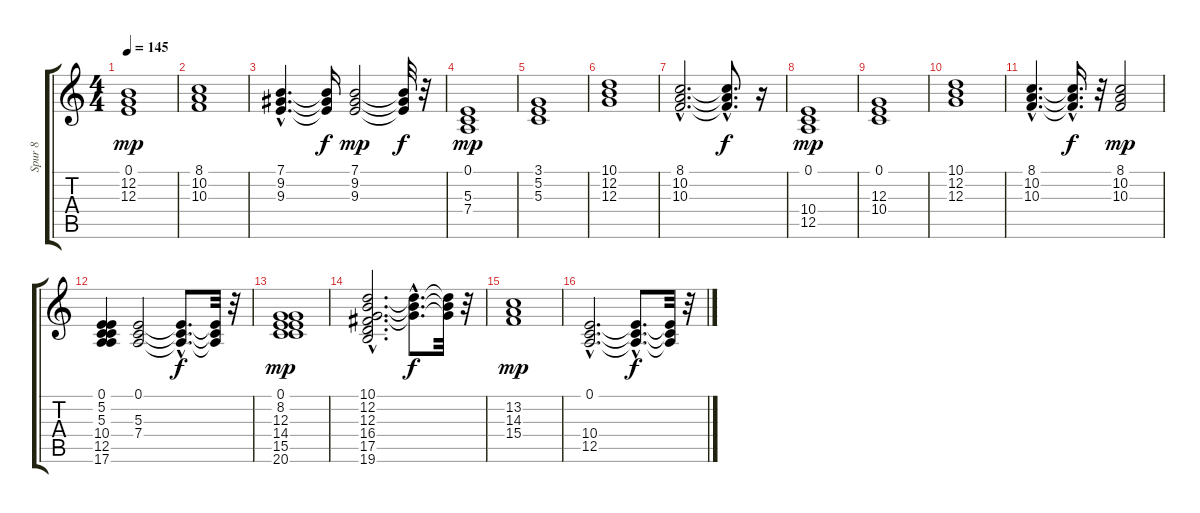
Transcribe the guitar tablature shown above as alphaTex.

\track ("Spur 8" "Spur 8") {instrument synthstrings2}
\staff {score tabs}
\tuning (E4 B3 G3 D3 A2 E2) {hide}
\ts (4 4)
\tempo 145
\clef g2
\ks c
(0.1 12.2 12.3).1{dy mp} |
(8.1 10.2 10.3).1 |
(7.1{hac} 9.2{hac} 9.3{hac}).4{d} (7.1{t} 9.2{t} 9.3{t}).16{dy f} (7.1 9.2 9.3).2{dy mp} (7.1{t} 9.2{t} 9.3{t}).32{dy f} r.32 |
(0.1 5.3 7.4).1{dy mp} |
(3.1 5.2 5.3).1 |
(10.1 12.2 12.3).1 |
(8.1{hac} 10.2{hac} 10.3{hac}).2{d} (8.1{hac t} 10.2{hac t} 10.3{hac t}).8{d dy f} r.16 |
(0.1 10.4 12.5).1{dy mp} |
(0.1 12.3 10.4).1 |
(10.1 12.2 12.3).1 |
(8.1{hac} 10.2{hac} 10.3{hac}).4{d} (8.1{hac t} 10.2{hac t} 10.3{hac t}).16{d dy f} r.32 (8.1 10.2 10.3).2{dy mp} |
(0.1 5.2 5.3 10.4 12.5 17.6).4 (0.1 5.3 7.4).2 (0.1{hac t} 5.3{hac t} 7.4{hac t}).8{d dy f} (0.1{t} 5.3{t} 7.4{t}).32 r.32 |
(0.1 8.2 12.3 14.4 15.5 20.6).1{dy mp} |
(10.1{hac} 12.2{hac} 12.3{hac} 16.4 17.5 19.6).2{d} (10.1{hac t} 12.2{hac t} 12.3{hac t}).8{d dy f} (10.1{t} 12.2{t} 12.3{t}).32 r.32 |
(13.2 14.3 15.4).1{dy mp} |
(0.1{hac} 10.4{hac} 12.5{hac}).2{d} (0.1{hac t} 10.4{hac t} 12.5{hac t}).8{d dy f} (0.1{t} 10.4{t} 12.5{t}).32 r.32
